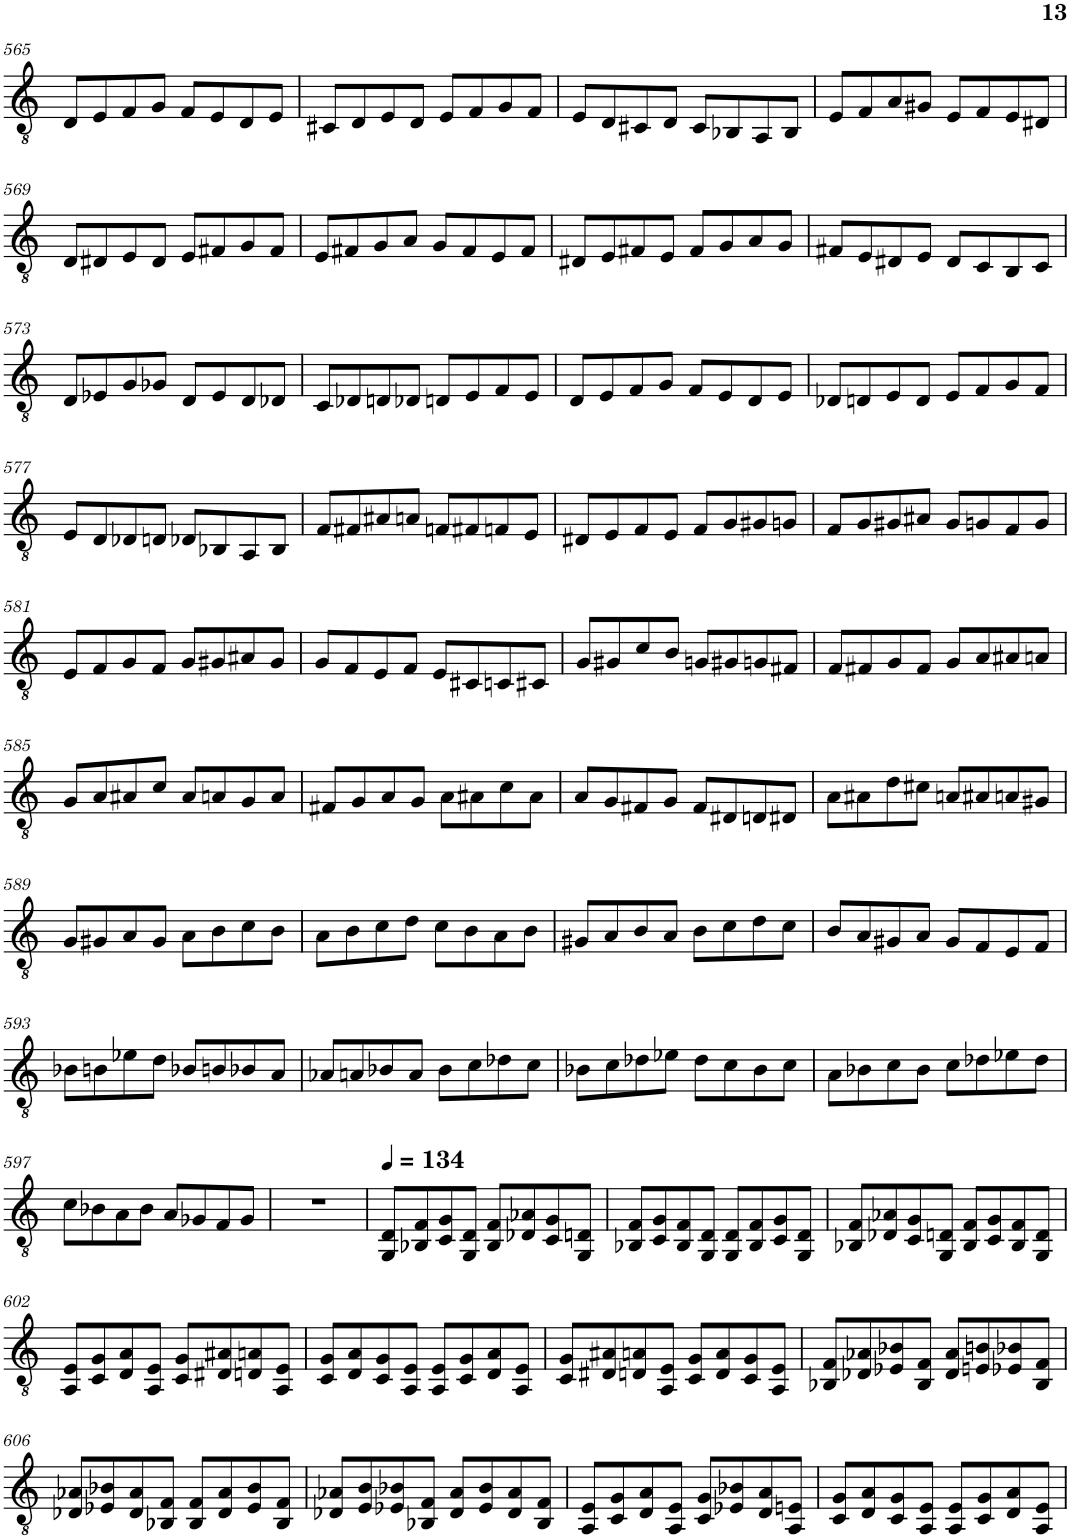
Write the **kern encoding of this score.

**kern
*part1
*staff1
*I"Guitarra Elétrica
*I'Guit. El.
!!LO:PB:g=z
*clefGv2
*k[]
*M4/4
=565
8D/L
8E/
8F/
8G/J
8F/L
8E/
8D/
8E/J
=566
8C#X/L
8D/
8E/
8D/J
8E/L
8F/
8G/
8F/J
=567
8E/L
8D/
8C#X/
8D/J
8C#/L
8BB-X/
8AA/
8BB-/J
=568
8E/L
8F/
8A/
8G#X/J
8E/L
8F/
8E/
8D#X/J
!!LO:LB:g=z
=569
8D/L
8D#X/
8E/
8D#/J
8E/L
8F#X/
8G/
8F#/J
=570
8E/L
8F#X/
8G/
8A/J
8G/L
8F#/
8E/
8F#/J
=571
8D#X/L
8E/
8F#X/
8E/J
8F#/L
8G/
8A/
8G/J
=572
8F#X/L
8E/
8D#X/
8E/J
8D#/L
8C/
8BB/
8C/J
!!LO:LB:g=z
=573
8D/L
8E-X/
8G/
8G-X/J
8D/L
8E-/
8D/
8D-X/J
=574
8C/L
8D-X/
8Dn/
8D-X/J
8Dn/L
8E/
8F/
8E/J
=575
8D/L
8E/
8F/
8G/J
8F/L
8E/
8D/
8E/J
=576
8D-X/L
8Dn/
8E/
8D/J
8E/L
8F/
8G/
8F/J
!!LO:LB:g=z
=577
8E/L
8D/
8D-X/
8Dn/J
8D-X/L
8BB-X/
8AA/
8BB-/J
=578
8F/L
8F#X/
8A#X/
8An/J
8Fn/L
8F#X/
8Fn/
8E/J
=579
8D#X/L
8E/
8F/
8E/J
8F/L
8G/
8G#X/
8Gn/J
=580
8F/L
8G/
8G#X/
8A#X/J
8G#/L
8Gn/
8F/
8G/J
!!LO:LB:g=z
=581
8E/L
8F/
8G/
8F/J
8G/L
8G#X/
8A#X/
8G#/J
=582
8G/L
8F/
8E/
8F/J
8E/L
8C#X/
8Cn/
8C#X/J
=583
8G/L
8G#X/
8c/
8B/J
8Gn/L
8G#X/
8Gn/
8F#X/J
=584
8F/L
8F#X/
8G/
8F#/J
8G/L
8A/
8A#X/
8An/J
!!LO:LB:g=z
=585
8G/L
8A/
8A#X/
8c/J
8A#/L
8An/
8G/
8A/J
=586
8F#X/L
8G/
8A/
8G/J
8A\L
8A#X\
8c\
8A#\J
=587
8A/L
8G/
8F#X/
8G/J
8F#/L
8D#X/
8Dn/
8D#X/J
=588
8A\L
8A#X\
8d\
8c#X\J
8An/L
8A#X/
8An/
8G#X/J
!!LO:LB:g=z
=589
8G/L
8G#X/
8A/
8G#/J
8A\L
8B\
8c\
8B\J
=590
8A\L
8B\
8c\
8d\J
8c\L
8B\
8A\
8B\J
=591
8G#X/L
8A/
8B/
8A/J
8B\L
8c\
8d\
8c\J
=592
8B/L
8A/
8G#X/
8A/J
8G#/L
8F/
8E/
8F/J
!!LO:LB:g=z
=593
8B-X\L
8Bn\
8e-X\
8d\J
8B-X/L
8Bn/
8B-X/
8A/J
=594
8A-X/L
8An/
8B-X/
8A/J
8B-\L
8c\
8d-X\
8c\J
=595
8B-X\L
8c\
8d-X\
8e-X\J
8d-\L
8c\
8B-\
8c\J
=596
8A\L
8B-X\
8c\
8B-\J
8c\L
8d-X\
8e-X\
8d-\J
!!LO:LB:g=z
=597
8c\L
8B-X\
8A\
8B-\J
8A/L
8G-X/
8F/
8G-/J
=598
1r
=599
*MM134
8GG/ 8D/L
8BB-X/ 8F/
8C/ 8G/
8GG/ 8D/J
8BB-/ 8F/L
8D-X/ 8A-X/
8C/ 8G/
8GG/ 8Dn/J
=600
8BB-X/ 8F/L
8C/ 8G/
8BB-/ 8F/
8GG/ 8D/J
8GG/ 8D/L
8BB-/ 8F/
8C/ 8G/
8GG/ 8D/J
=601
8BB-X/ 8F/L
8D-X/ 8A-X/
8C/ 8G/
8GG/ 8Dn/J
8BB-/ 8F/L
8C/ 8G/
8BB-/ 8F/
8GG/ 8D/J
!!LO:LB:g=z
=602
8AA/ 8E/L
8C/ 8G/
8D/ 8A/
8AA/ 8E/J
8C/ 8G/L
8D#X/ 8A#X/
8Dn/ 8An/
8AA/ 8E/J
=603
8C/ 8G/L
8D/ 8A/
8C/ 8G/
8AA/ 8E/J
8AA/ 8E/L
8C/ 8G/
8D/ 8A/
8AA/ 8E/J
=604
8C/ 8G/L
8D#X/ 8A#X/
8Dn/ 8An/
8AA/ 8E/J
8C/ 8G/L
8D/ 8A/
8C/ 8G/
8AA/ 8E/J
=605
8BB-X/ 8F/L
8D-X/ 8A-X/
8E-X/ 8B-X/
8BB-/ 8F/J
8D-/ 8A-/L
8En/ 8Bn/
8E-X/ 8B-X/
8BB-/ 8F/J
!!LO:LB:g=z
=606
8D-X/ 8A-X/L
8E-X/ 8B-X/
8D-/ 8A-/
8BB-X/ 8F/J
8BB-/ 8F/L
8D-/ 8A-/
8E-/ 8B-/
8BB-/ 8F/J
=607
8D-X/ 8A-X/L
8E/ 8B/
8E-X/ 8B-X/
8BB-X/ 8F/J
8D-/ 8A-/L
8E-/ 8B-/
8D-/ 8A-/
8BB-/ 8F/J
=608
8AA/ 8E/L
8C/ 8G/
8D/ 8A/
8AA/ 8E/J
8C/ 8G/L
8E-X/ 8B-X/
8D/ 8A/
8AA/ 8En/J
=609
8C/ 8G/L
8D/ 8A/
8C/ 8G/
8AA/ 8E/J
8AA/ 8E/L
8C/ 8G/
8D/ 8A/
8AA/ 8E/J
=
*-
